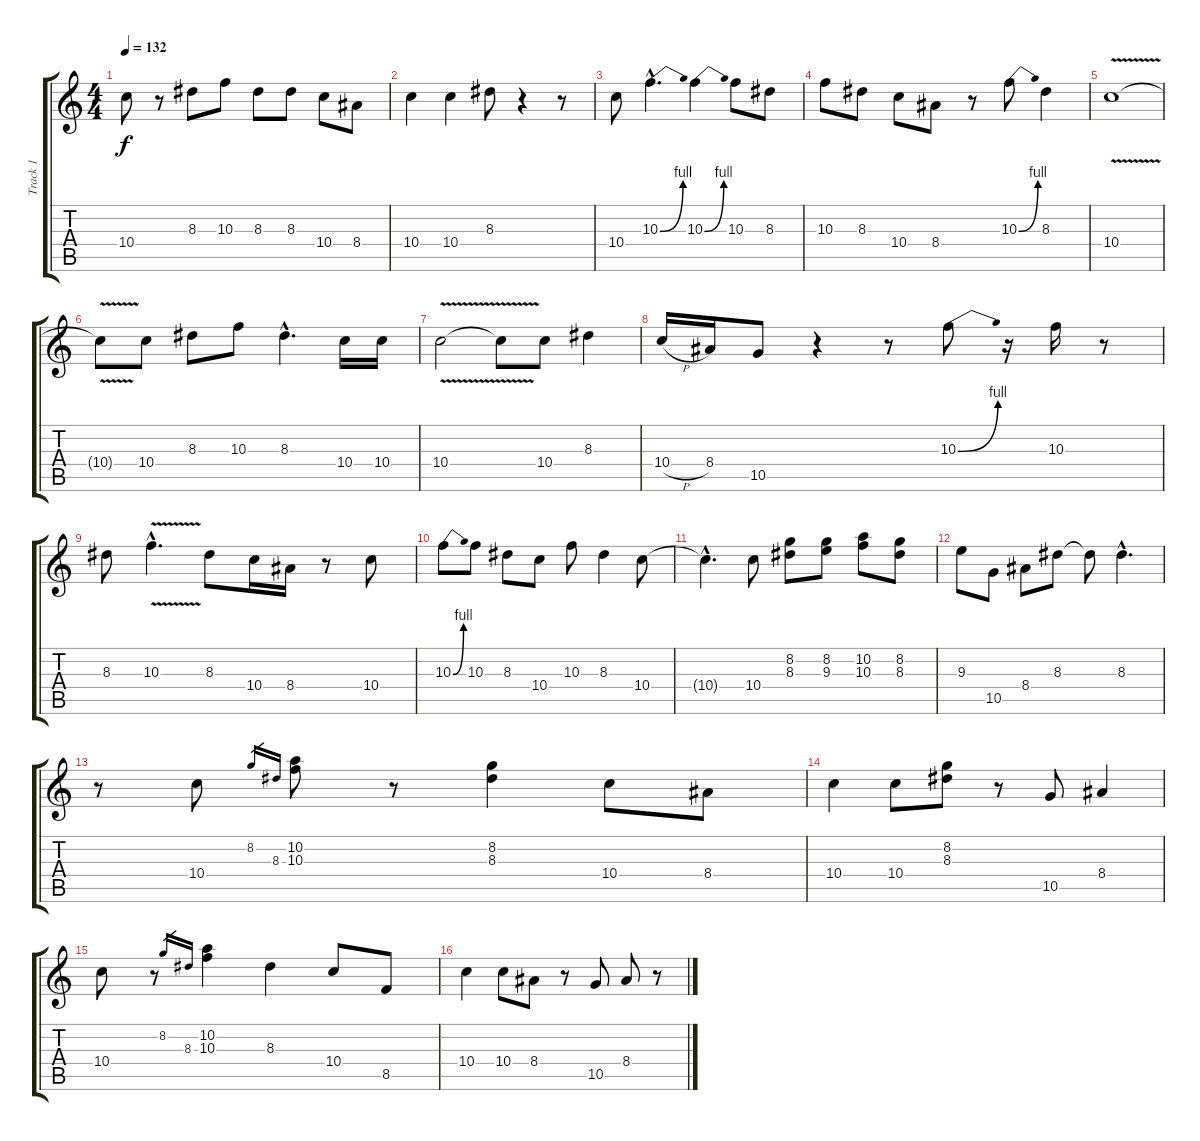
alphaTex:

\track ("Track 1" "Track 1") {instrument distortionguitar}
\staff {score tabs}
\tuning (E4 B3 G3 D3 A2 E2) {hide}
\ts (4 4)
\tempo 132
\clef g2
\ks c
10.4.8{dy f} r.8 8.3.8 10.3.8 8.3.8 8.3.8 10.4.8 8.4.8 |
10.4.4 10.4.4 8.3.8 r.4 r.8 |
10.4.8 10.3{be (bend 0 0 60 4) hac}.4{d} 10.3{be (bend 0 0 60 4)}.4 10.3.8 8.3.8 |
10.3.8 8.3.8 10.4.8 8.4.8 r.8 10.3{be (bend 0 0 60 4)}.8 8.3.4 |
10.4{v}.1 |
10.4{t}.8 10.4.8 8.3.8 10.3.8 8.3{hac}.4{d} 10.4.16 10.4.16 |
10.4{v}.2 10.4{t}.8 10.4.8 8.3.4 |
10.4{h}.16 8.4.16 10.5.8 r.4 r.8 10.3{be (bend 0 0 60 4)}.8 r.16 10.3.16 r.8 |
8.3.8 10.3{v hac}.4{d} 8.3.8 10.4.16 8.4.16 r.8 10.4.8 |
10.3{be (bend 0 0 60 4)}.8 10.3.8 8.3.8 10.4.8 10.3.8 8.3.4 10.4.8 |
10.4{hac t}.4{d} 10.4.8 (8.2 8.3).8 (8.2 9.3).8 (10.2 10.3).8 (8.2 8.3).8 |
9.3.8 10.5.8 8.4.8 8.3.8 8.3{t}.8 8.3{hac}.4{d} |
r.8 10.4.8 8.2.16{gr} 8.3.16{gr} (10.2 10.3).8 r.8 (8.2 8.3).4 10.4.8 8.4.8 |
10.4.4 10.4.8 (8.2 8.3).8 r.8 10.5.8 8.4.4 |
10.4.8 r.8 8.2.16{gr} 8.3.16{gr} (10.2 10.3).4 8.3.4 10.4.8 8.5.8 |
10.4.4 10.4.8 8.4.8 r.8 10.5.8 8.4.8 r.8
